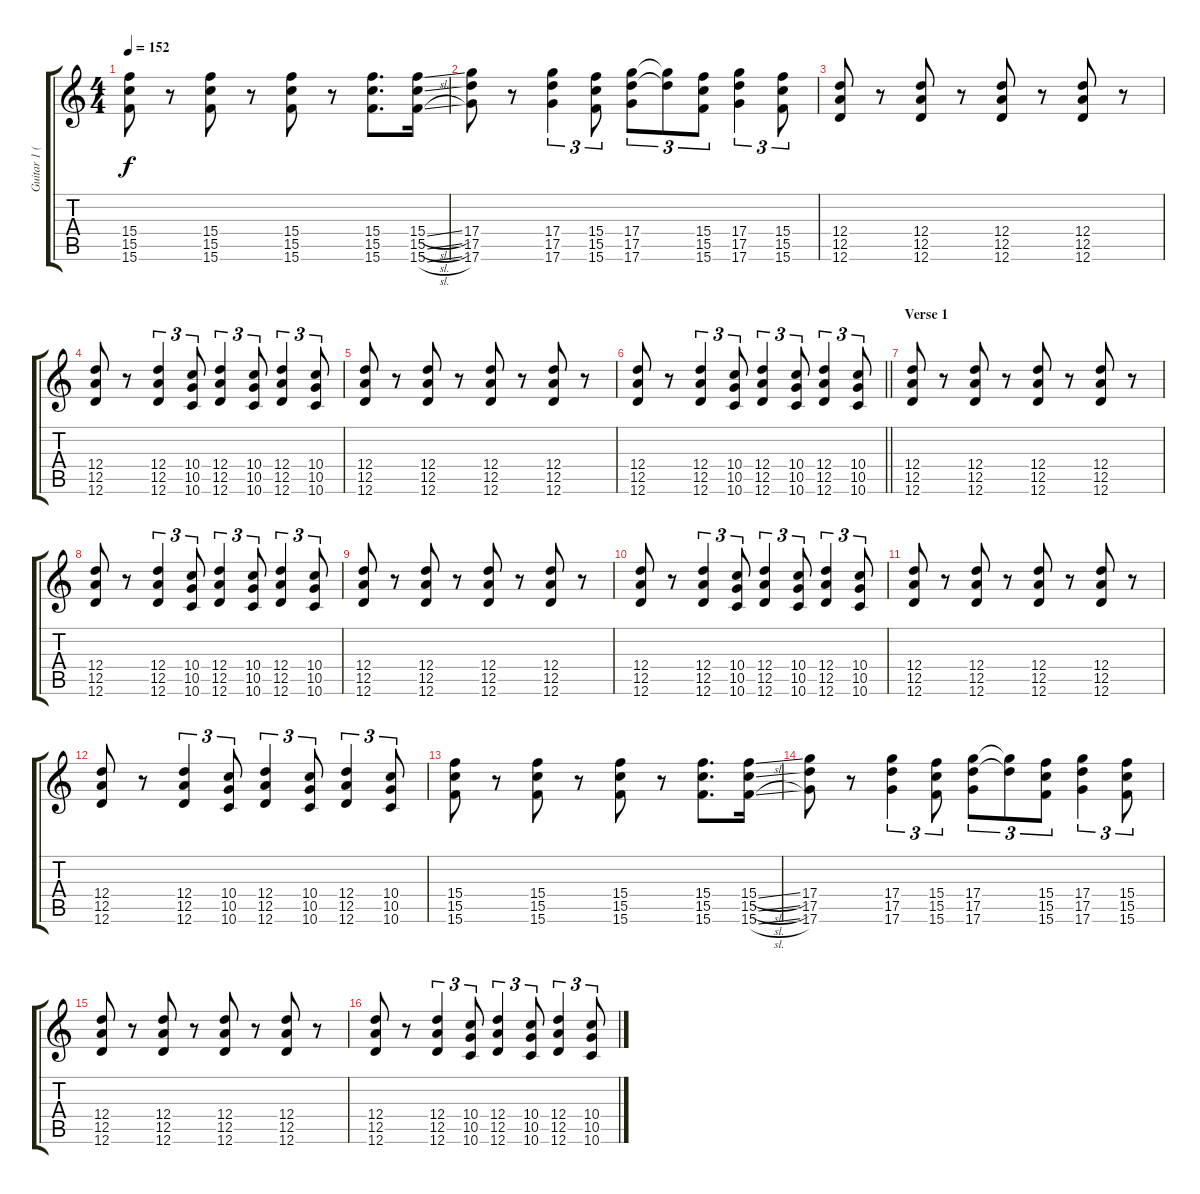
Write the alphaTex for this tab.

\track ("Guitar 1 (Drop D)" "Guitar 1 (") {instrument acousticguitarsteel}
\staff {score tabs}
\tuning (E4 B3 G3 D3 A2 D2) {hide}
\ts (4 4)
\tempo 152
\clef g2
\ks c
(15.4 15.5 15.6).8{dy f} r.8 (15.4 15.5 15.6).8 r.8 (15.4 15.5 15.6).8 r.8 (15.4 15.5 15.6).8{d} (15.4{sl} 15.5{sl} 15.6{sl}).16 |
(17.4 17.5 17.6).8 r.8 (17.4 17.5 17.6).4{tu (3 2)} (15.4 15.5 15.6).8{tu (3 2)} (17.4 17.5 17.6).8{tu (3 2)} (17.4{t} 17.5{t}).8{tu (3 2)} (15.4 15.5 15.6).8{tu (3 2)} (17.4 17.5 17.6).4{tu (3 2)} (15.4 15.5 15.6).8{tu (3 2)} |
(12.4 12.5 12.6).8 r.8 (12.4 12.5 12.6).8 r.8 (12.4 12.5 12.6).8 r.8 (12.4 12.5 12.6).8 r.8 |
(12.4 12.5 12.6).8 r.8 (12.4 12.5 12.6).4{tu (3 2)} (10.4 10.5 10.6).8{tu (3 2)} (12.4 12.5 12.6).4{tu (3 2)} (10.4 10.5 10.6).8{tu (3 2)} (12.4 12.5 12.6).4{tu (3 2)} (10.4 10.5 10.6).8{tu (3 2)} |
(12.4 12.5 12.6).8 r.8 (12.4 12.5 12.6).8 r.8 (12.4 12.5 12.6).8 r.8 (12.4 12.5 12.6).8 r.8 |
\barLineRight lightlight
(12.4 12.5 12.6).8 r.8 (12.4 12.5 12.6).4{tu (3 2)} (10.4 10.5 10.6).8{tu (3 2)} (12.4 12.5 12.6).4{tu (3 2)} (10.4 10.5 10.6).8{tu (3 2)} (12.4 12.5 12.6).4{tu (3 2)} (10.4 10.5 10.6).8{tu (3 2)} |
\section ("" "Verse 1")
(12.4 12.5 12.6).8 r.8 (12.4 12.5 12.6).8 r.8 (12.4 12.5 12.6).8 r.8 (12.4 12.5 12.6).8 r.8 |
(12.4 12.5 12.6).8 r.8 (12.4 12.5 12.6).4{tu (3 2)} (10.4 10.5 10.6).8{tu (3 2)} (12.4 12.5 12.6).4{tu (3 2)} (10.4 10.5 10.6).8{tu (3 2)} (12.4 12.5 12.6).4{tu (3 2)} (10.4 10.5 10.6).8{tu (3 2)} |
(12.4 12.5 12.6).8 r.8 (12.4 12.5 12.6).8 r.8 (12.4 12.5 12.6).8 r.8 (12.4 12.5 12.6).8 r.8 |
(12.4 12.5 12.6).8 r.8 (12.4 12.5 12.6).4{tu (3 2)} (10.4 10.5 10.6).8{tu (3 2)} (12.4 12.5 12.6).4{tu (3 2)} (10.4 10.5 10.6).8{tu (3 2)} (12.4 12.5 12.6).4{tu (3 2)} (10.4 10.5 10.6).8{tu (3 2)} |
(12.4 12.5 12.6).8 r.8 (12.4 12.5 12.6).8 r.8 (12.4 12.5 12.6).8 r.8 (12.4 12.5 12.6).8 r.8 |
(12.4 12.5 12.6).8 r.8 (12.4 12.5 12.6).4{tu (3 2)} (10.4 10.5 10.6).8{tu (3 2)} (12.4 12.5 12.6).4{tu (3 2)} (10.4 10.5 10.6).8{tu (3 2)} (12.4 12.5 12.6).4{tu (3 2)} (10.4 10.5 10.6).8{tu (3 2)} |
(15.4 15.5 15.6).8 r.8 (15.4 15.5 15.6).8 r.8 (15.4 15.5 15.6).8 r.8 (15.4 15.5 15.6).8{d} (15.4{sl} 15.5{sl} 15.6{sl}).16 |
(17.4 17.5 17.6).8 r.8 (17.4 17.5 17.6).4{tu (3 2)} (15.4 15.5 15.6).8{tu (3 2)} (17.4 17.5 17.6).8{tu (3 2)} (17.4{t} 17.5{t}).8{tu (3 2)} (15.4 15.5 15.6).8{tu (3 2)} (17.4 17.5 17.6).4{tu (3 2)} (15.4 15.5 15.6).8{tu (3 2)} |
(12.4 12.5 12.6).8 r.8 (12.4 12.5 12.6).8 r.8 (12.4 12.5 12.6).8 r.8 (12.4 12.5 12.6).8 r.8 |
(12.4 12.5 12.6).8 r.8 (12.4 12.5 12.6).4{tu (3 2)} (10.4 10.5 10.6).8{tu (3 2)} (12.4 12.5 12.6).4{tu (3 2)} (10.4 10.5 10.6).8{tu (3 2)} (12.4 12.5 12.6).4{tu (3 2)} (10.4 10.5 10.6).8{tu (3 2)}
